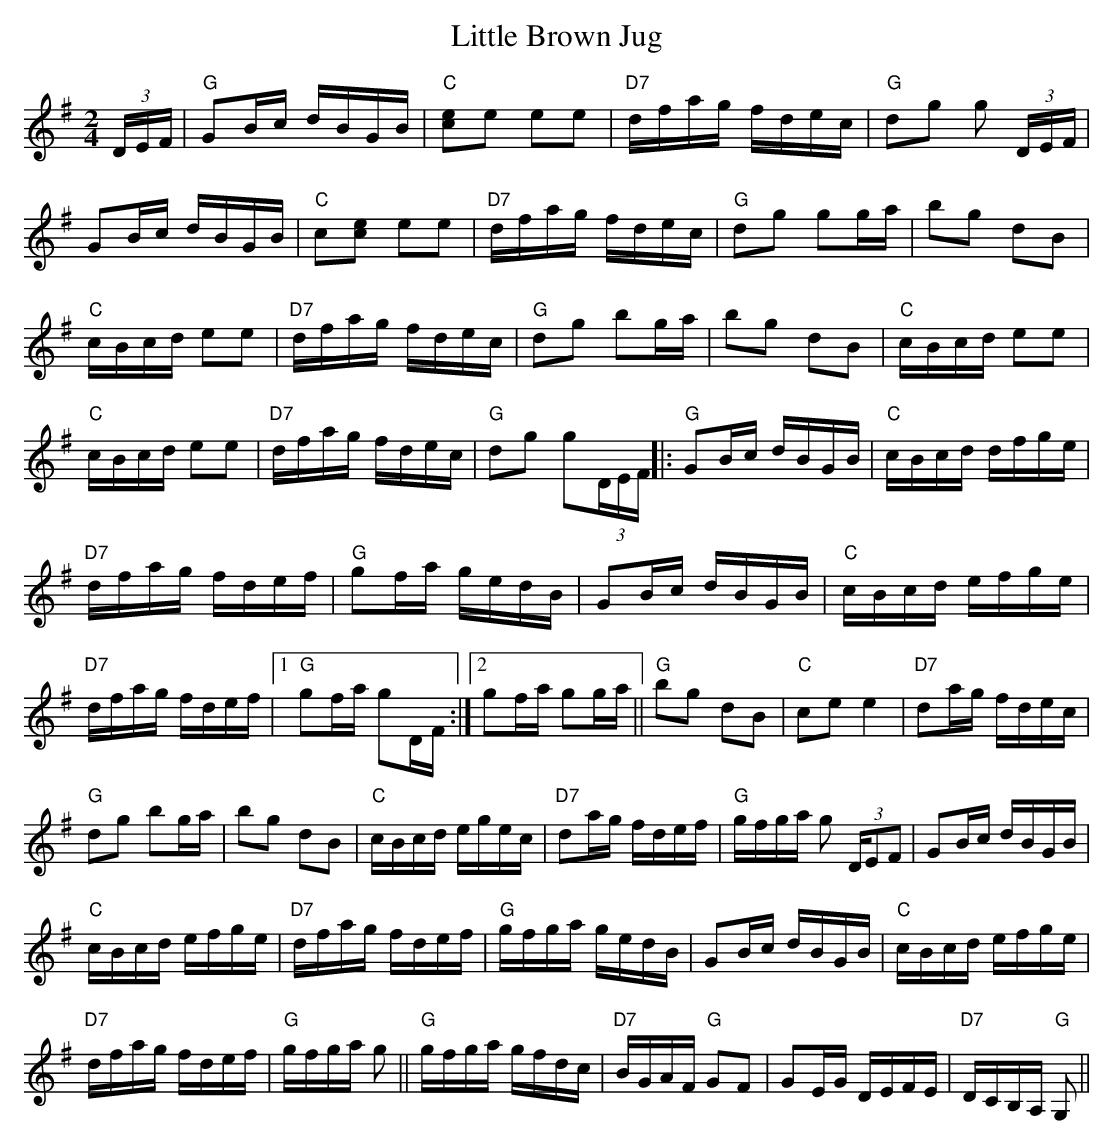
X:1
T:Little Brown Jug
M:2/4
L:1/8
K:G
(3D/E/F/|"G"GB/c/ d/B/G/B/|"C"[ce]e ee|"D7"d/f/a/g/ f/d/e/c/|"G"dg g (3D/E/F/|
GB/c/ d/B/G/B/|"C"c[ce] ee|"D7"d/f/a/g/ f/d/e/c/|"G"dg gg/a/|bg dB|
"C"c/B/c/d/ ee|"D7"d/f/a/g/ f/d/e/c/|"G"dg bg/a/|bg dB|"C"c/B/c/d/ ee|
"C"c/B/c/d/ ee|"D7"d/f/a/g/ f/d/e/c/|"G"dg g(3D/E/F/||:"G"GB/c/ d/B/G/B/|"C"c/B/c/d/ d/f/g/e/|
"D7"d/f/a/g/ f/d/e/f/|"G"gf/a/ g/e/d/B/|GB/c/ d/B/G/B/|"C"c/B/c/d/ e/f/g/e/|
"D7"d/f/a/g/ f/d/e/f/|1"G"gf/a/ gD/F/:|2 gf/a/ gg/a/||"G"bg dB|"C"ce e2|"D7"da/g/ f/d/e/c/|
"G"dg bg/a/|bg dB|"C"c/B/c/d/ e/g/e/c/|"D7"da/g/ f/d/e/f/|"G"g/f/g/a/ g (3D/E?F?|GB/c/ d/B/G/B/|
"C"c/B/c/d/ e/f/g/e/|"D7"d/f/a/g/ f/d/e/f/|"G"g/f/g/a/ g/e/d/B/|GB/c/ d/B/G/B/|"C"c/B/c/d/ e/f/g/e/|
"D7"d/f/a/g/ f/d/e/f/|"G"g/f/g/a/ g||"G"g/f/g/a/ g/f/d/c/|"D7"B/G/A/F/ "G"GF|GE/G/ D/E/F/E/|"D7"D/C/B,/A,/ "G"G,||
